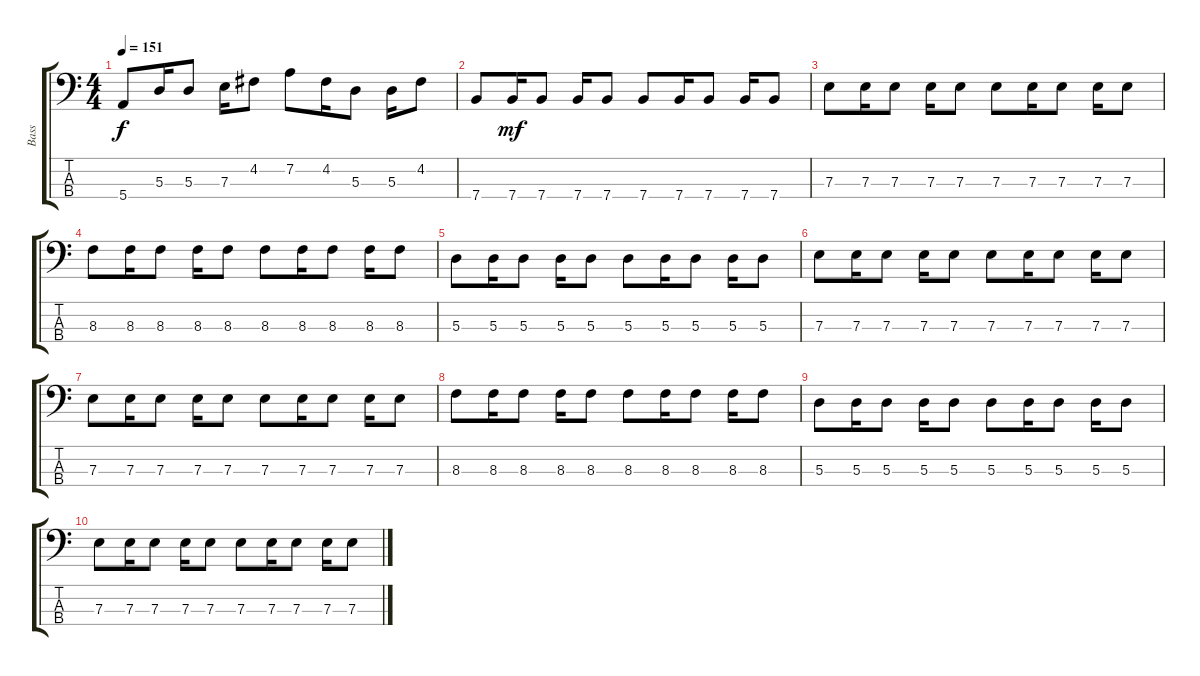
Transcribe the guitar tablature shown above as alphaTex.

\track ("Bass" "Bass") {instrument electricbassfinger}
\staff {score tabs}
\tuning (G2 D2 A1 E1) {hide}
\ts (4 4)
\tempo 151
\clef f4
\ks c
5.4.8{dy f} 5.3.16 5.3.8 7.3.16 4.2.8 7.2.8 4.2.16 5.3.8 5.3.16 4.2.8 |
7.4.8 7.4.16{dy mf} 7.4.8 7.4.16 7.4.8 7.4.8 7.4.16 7.4.8 7.4.16 7.4.8 |
7.3.8 7.3.16 7.3.8 7.3.16 7.3.8 7.3.8 7.3.16 7.3.8 7.3.16 7.3.8 |
8.3.8 8.3.16 8.3.8 8.3.16 8.3.8 8.3.8 8.3.16 8.3.8 8.3.16 8.3.8 |
5.3.8 5.3.16 5.3.8 5.3.16 5.3.8 5.3.8 5.3.16 5.3.8 5.3.16 5.3.8 |
7.3.8 7.3.16 7.3.8 7.3.16 7.3.8 7.3.8 7.3.16 7.3.8 7.3.16 7.3.8 |
7.3.8 7.3.16 7.3.8 7.3.16 7.3.8 7.3.8 7.3.16 7.3.8 7.3.16 7.3.8 |
8.3.8 8.3.16 8.3.8 8.3.16 8.3.8 8.3.8 8.3.16 8.3.8 8.3.16 8.3.8 |
5.3.8 5.3.16 5.3.8 5.3.16 5.3.8 5.3.8 5.3.16 5.3.8 5.3.16 5.3.8 |
7.3.8 7.3.16 7.3.8 7.3.16 7.3.8 7.3.8 7.3.16 7.3.8 7.3.16 7.3.8
